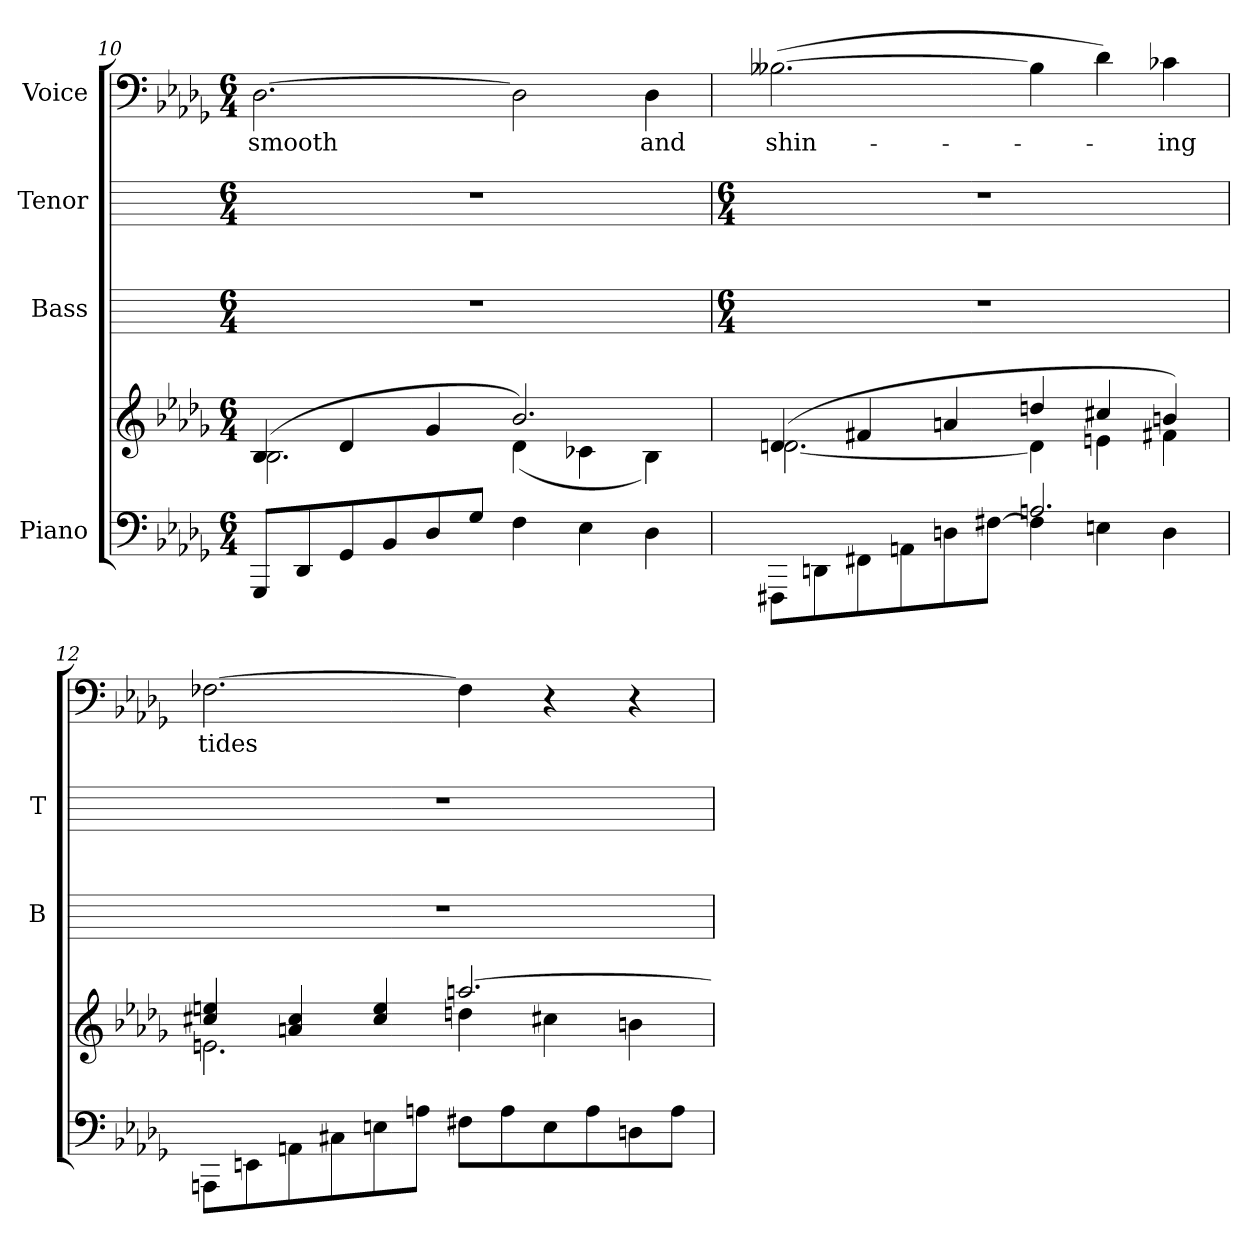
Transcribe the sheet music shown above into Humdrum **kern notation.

**kern	**kern	**kern	**kern	**kern	**text
*part4	*part4	*part3	*part2	*part1	*part1
*staff5	*staff4	*staff3	*staff2	*staff1	*staff1
*I"Piano	*	*I"Bass	*I"Tenor	*I"Voice	*
*	*	*I'B	*I'T	*	*
*clefF4	*clefG2	*	*	*clefF4	*
*k[b-e-a-d-g-]	*k[b-e-a-d-g-]	*	*	*k[b-e-a-d-g-]	*
*D-:	*D-:	*	*	*D-:	*
*M6/4	*M6/4	*M6/4	*M6/4	*M6/4	*
=10	=10	=10	=10	=10	=10
*	*^	*	*	*	*
!	!	!	!	!	!	!LO:LY:b
8GGG-L	(>4B-/	2.B-\	1.r	1.r	[2.D-	smooth
8DD-	.	.	.	.	.	.
8GG-	4d-/	.	.	.	.	.
8BB-	.	.	.	.	.	.
8D-	4g-/	.	.	.	.	.
8G-J	.	.	.	.	.	.
4F	2.b-/)	(<4d-\	.	.	2D-]	.
4E-	.	4c-X\	.	.	.	.
!	!	!	!	!	!	!LO:LY:b
4D-	.	4B-\)	.	.	4D-	and
*	*v	*v	*	*	*	*
!!LO:LB:g=z
=11	=11	=11	=11	=11	=11
*	*	*M6/4	*M6/4	*	*
*^	*^	*	*	*	*
*	*	*	*^	*	*	*	*
!	!	!	!	!LO:N:vis=1	!	!	!	!LO:LY:b
2.ryy	8FFF#X\L	(>4dn/	[2.d\	1.ryy	1.r	1.r	(>[2.B--X	shin-
.	8DDn\	.	.	.	.	.	.	.
.	8FF#X\	4f#X/	.	.	.	.	.	.
.	8AAn\	.	.	.	.	.	.	.
.	8Dn\	4an/	.	.	.	.	.	.
.	[8F#X\J	.	.	.	.	.	.	.
2.An/	4F#\]	4ddn/	4d\]	.	.	.	4B--]	.
.	4En\	4cc#X/	4en\	.	.	.	4d-)	.
!	!	!	!	!	!	!	!	!LO:LY:b
.	4D\	4bn/)	4f#X\	.	.	.	4c-X	ing
=12	=12	=12	=12	=12	=12	=12	=12	=12
!LO:N:vis=1	!	!	!	!LO:N:vis=1	!	!	!	!LO:LY:b
1.ryy	8AAAn\L	4cc#X/ 4een/	2.en\	1.ryy	1.r	1.r	[2.F-X	tides
.	8EEn\	.	.	.	.	.	.	.
.	8AAn\	4an/ 4cc#/	.	.	.	.	.	.
.	8C#X\	.	.	.	.	.	.	.
.	8En\	4cc#/ 4ee/	.	.	.	.	.	.
.	8An\J	.	.	.	.	.	.	.
.	8F#X\L	[2.aan/	4ddn\	.	.	.	4F-]	.
.	8A\	.	.	.	.	.	.	.
.	8E\	.	4cc#X\	.	.	.	4r	.
.	8A\	.	.	.	.	.	.	.
.	8Dn\	.	4bn\	.	.	.	4r	.
.	8A\J	.	.	.	.	.	.	.
*v	*v	*	*	*	*	*	*	*
*	*v	*v	*v	*	*	*	*
=	=	=	=	=	=
*-	*-	*-	*-	*-	*-
